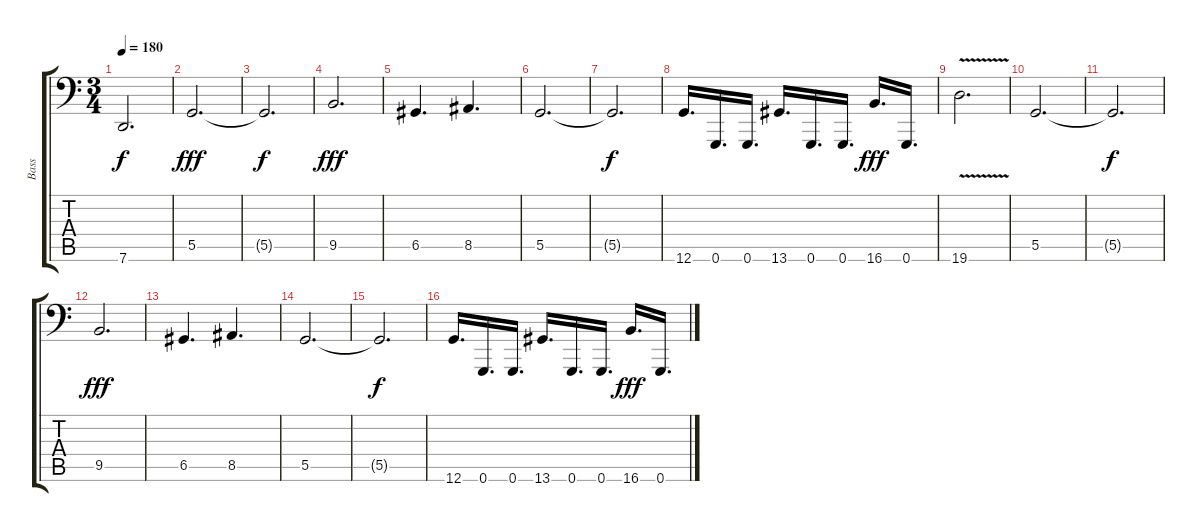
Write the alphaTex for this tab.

\track ("Bass" "Bass") {instrument electricbassfinger}
\staff {score tabs}
\tuning (A2 E2 C2 G1 D1 G0) {hide}
\ts (3 4)
\tempo 180
\clef f4
\ks c
7.6{t}.2{d dy f} |
5.5.2{d dy fff} |
5.5{t}.2{d dy f} |
9.5.2{d dy fff} |
6.5.4{d} 8.5.4{d} |
5.5.2{d} |
5.5{t}.2{d dy f} |
12.6.16{d} 0.6.16{d} 0.6.16{d} 13.6.16{d} 0.6.16{d} 0.6.16{d} 16.6.16{d dy fff} 0.6.16{d} |
19.6{v}.2{d} |
5.5.2{d} |
5.5{t}.2{d dy f} |
9.5.2{d dy fff} |
6.5.4{d} 8.5.4{d} |
5.5.2{d} |
5.5{t}.2{d dy f} |
12.6.16{d} 0.6.16{d} 0.6.16{d} 13.6.16{d} 0.6.16{d} 0.6.16{d} 16.6.16{d dy fff} 0.6.16{d}
